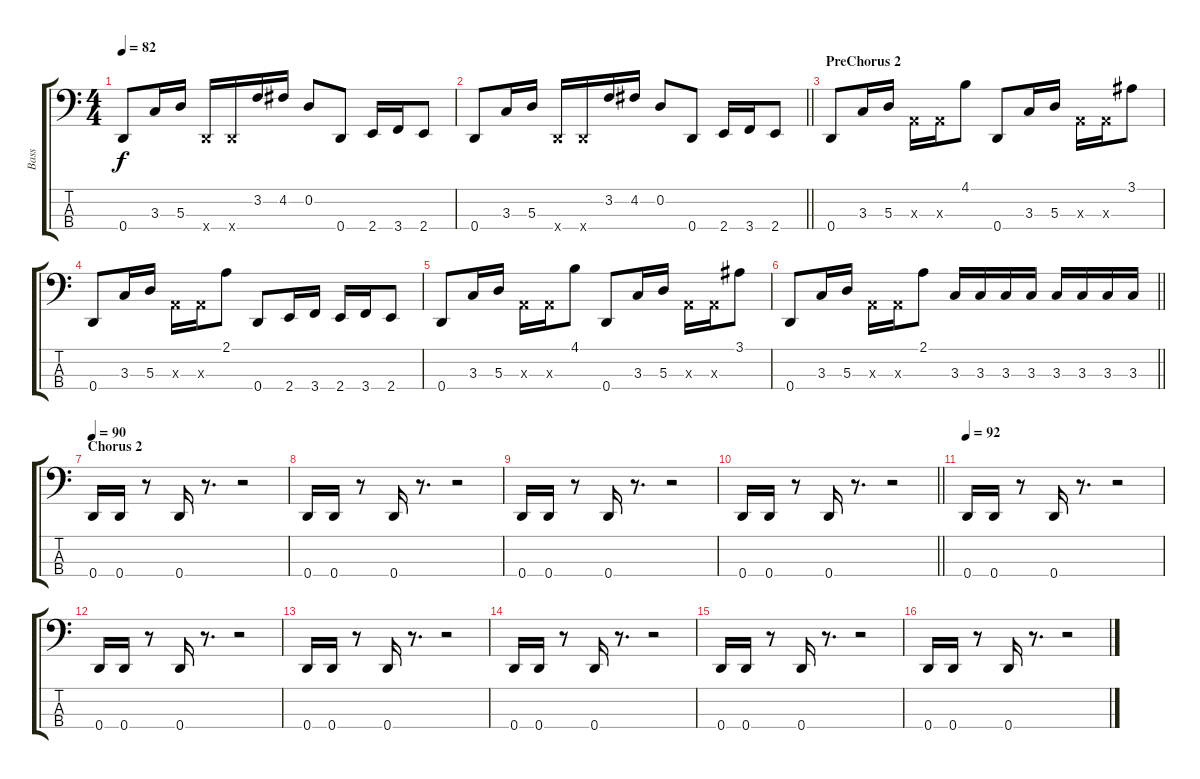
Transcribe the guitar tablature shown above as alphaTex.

\track ("Bass" "Bass") {instrument slapbass2}
\staff {score tabs}
\tuning (G2 D2 A1 D1) {hide}
\ts (4 4)
\tempo 82
\clef f4
\ks c
0.4.8{dy f} 3.3.16 5.3.16 0.4{x}.16 0.4{x}.16 3.2.16 4.2.16 0.2.8 0.4.8 2.4.16 3.4.16 2.4.8 |
\barLineRight lightlight
0.4.8 3.3.16 5.3.16 0.4{x}.16 0.4{x}.16 3.2.16 4.2.16 0.2.8 0.4.8 2.4.16 3.4.16 2.4.8 |
\section ("" "PreChorus 2")
0.4.8 3.3.16 5.3.16 0.3{x}.16 0.3{x}.16 4.1.8 0.4.8 3.3.16 5.3.16 0.3{x}.16 0.3{x}.16 3.1.8 |
0.4.8 3.3.16 5.3.16 0.3{x}.16 0.3{x}.16 2.1.8 0.4.8 2.4.16 3.4.16 2.4.16 3.4.16 2.4.8 |
0.4.8 3.3.16 5.3.16 0.3{x}.16 0.3{x}.16 4.1.8 0.4.8 3.3.16 5.3.16 0.3{x}.16 0.3{x}.16 3.1.8 |
\barLineRight lightlight
0.4.8 3.3.16 5.3.16 0.3{x}.16 0.3{x}.16 2.1.8 3.3.16 3.3.16 3.3.16 3.3.16 3.3.16 3.3.16 3.3.16 3.3.16 |
\section ("" "Chorus 2")
\tempo 90
0.4.16 0.4.16 r.8 0.4.16 r.8{d} r.2 |
0.4.16 0.4.16 r.8 0.4.16 r.8{d} r.2 |
0.4.16 0.4.16 r.8 0.4.16 r.8{d} r.2 |
\barLineRight lightlight
0.4.16 0.4.16 r.8 0.4.16 r.8{d} r.2 |
\tempo 92
0.4.16 0.4.16 r.8 0.4.16 r.8{d} r.2 |
0.4.16 0.4.16 r.8 0.4.16 r.8{d} r.2 |
0.4.16 0.4.16 r.8 0.4.16 r.8{d} r.2 |
0.4.16 0.4.16 r.8 0.4.16 r.8{d} r.2 |
0.4.16 0.4.16 r.8 0.4.16 r.8{d} r.2 |
0.4.16 0.4.16 r.8 0.4.16 r.8{d} r.2
